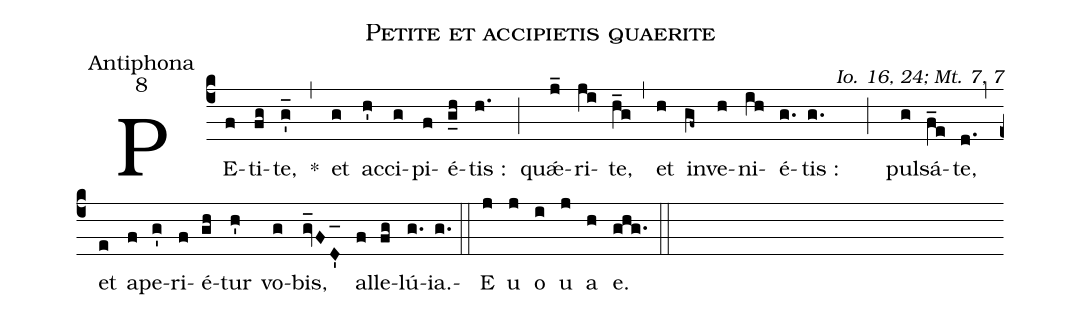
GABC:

name:Petite et accipietis quaerite;
office-part:Antiphona;
mode:8;
commentary:Io. 16, 24; Mt. 7, 7;
%%
(c4)PE(f)ti(fg)te,(g'_) *(,) et(g) ac(h')ci(g)pi(f)é(g_h)tis :(h.) (;) quǽ(j_)ri(ji)te,(h_g) (,) et(h) in(gf~)ve(h)ni(ih)é(g.)tis :(g.) ( ;) pul(g)sá(f_e)te,(d.) (,) et(e) a(f)pe(g')ri(f)é(gh)tur(h') vo(g)bis,(gv_FD'_) al(f)le(fg)lú(g.)ia.(g.)(::)
E(j) u(j) o(i) u(j) a(h) e.(ghg.) (::)
